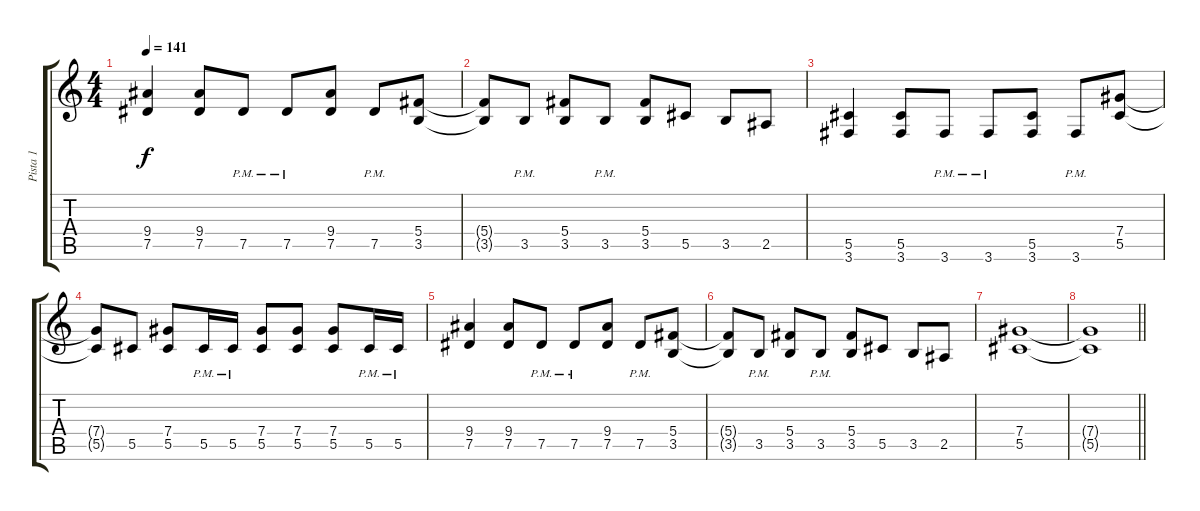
\track ("Pista 1" "Pista 1") {instrument distortionguitar}
\staff {score tabs}
\tuning (Eb4 Bb3 Gb3 Db3 Ab2 Eb2) {hide}
\ts (4 4)
\tempo 141
\clef g2
\ks c
(9.4 7.5).4{dy f} (9.4 7.5).8 7.5{pm}.8 7.5{pm}.8 (9.4 7.5).8 7.5{pm}.8 (5.4 3.5).8 |
(5.4{t} 3.5{t}).8 3.5{pm}.8 (5.4 3.5).8 3.5{pm}.8 (5.4 3.5).8 5.5.8 3.5.8 2.5.8 |
(5.5 3.6).4 (5.5 3.6).8 3.6{pm}.8 3.6{pm}.8 (5.5 3.6).8 3.6{pm}.8 (7.4 5.5).8 |
(7.4{t} 5.5{t}).8 5.5.8 (7.4 5.5).8 5.5{pm}.16 5.5{pm}.16 (7.4 5.5).8 (7.4 5.5).8 (7.4 5.5).8 5.5{pm}.16 5.5{pm}.16 |
(9.4 7.5).4 (9.4 7.5).8 7.5{pm}.8 7.5{pm}.8 (9.4 7.5).8 7.5{pm}.8 (5.4 3.5).8 |
(5.4{t} 3.5{t}).8 3.5{pm}.8 (5.4 3.5).8 3.5{pm}.8 (5.4 3.5).8 5.5.8 3.5.8 2.5.8 |
(7.4 5.5).1 |
\barLineRight lightlight
(7.4{t} 5.5{t}).1
